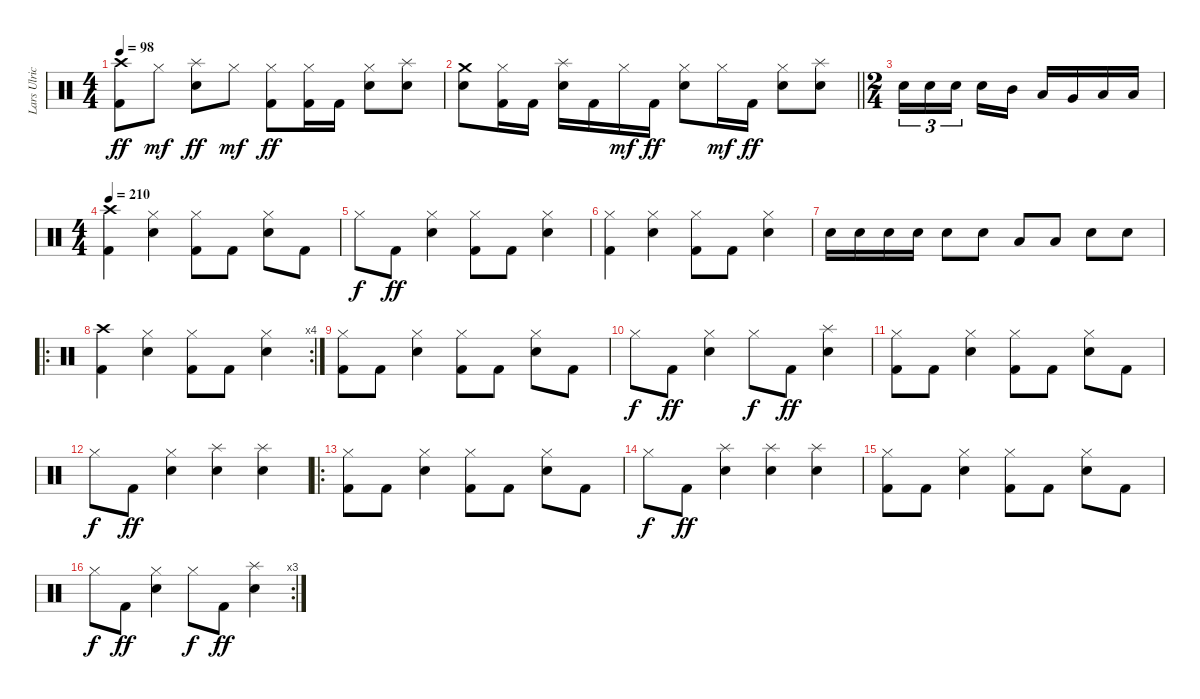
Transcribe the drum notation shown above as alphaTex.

\track ("Lars Ulrich" "Lars Ulric") {instrument percussion}
\staff {score}
\articulation defaults
\ts (4 4)
\tempo 98
\clef neutral
\ks c
("Crash high (hit)" "Kick (hit) 2").8{dy ff} "Hi-Hat (closed)".8{dy mf} ("Splash (hit)" "Snare (hit) 2").8{dy ff} "Hi-Hat (closed)".8{dy mf} ("Hi-Hat (closed)" "Kick (hit) 2").8{dy ff} ("Hi-Hat (closed)" "Kick (hit) 2").16 "Kick (hit) 2".16 ("Hi-Hat (closed)" "Snare (hit) 2").8 ("Splash (hit)" "Snare (hit) 2").8 |
\barLineRight lightlight
("Crash medium (hit)" "Snare (hit) 2").8 ("Hi-Hat (closed)" "Kick (hit) 2").16 "Kick (hit) 2".16 ("Splash (hit)" "Snare (hit) 2").16 "Kick (hit) 2".16 "Hi-Hat (closed)".16{dy mf} "Kick (hit) 2".16{dy ff} ("Hi-Hat (closed)" "Snare (hit) 2").8 "Hi-Hat (closed)".16{dy mf} "Kick (hit) 2".16{dy ff} ("Hi-Hat (closed)" "Snare (hit) 2").8 ("Splash (hit)" "Snare (hit) 2").8 |
\ts (2 4)
"Snare (hit) 2".16{tu (3 2)} "Snare (hit) 2".16{tu (3 2)} "Snare (hit) 2".16{tu (3 2) beam splitsecondary} "Snare (hit) 2".16 "Mid Tom (hit)".16 "Low Tom (hit)".16 "Very Low Tom (hit)".16 "Low Floor Tom (hit)".16 "Low Floor Tom (hit)".16 |
\ts (4 4)
\tempo 210
("Crash high (hit)" "Kick (hit) 2").4 ("Hi-Hat (closed)" "Snare (hit) 2").4 ("Hi-Hat (closed)" "Kick (hit) 2").8 "Kick (hit) 2".8 ("Hi-Hat (closed)" "Snare (hit) 2").8 "Kick (hit) 2".8 |
"Hi-Hat (closed)".8{dy f} "Kick (hit) 2".8{dy ff} ("Hi-Hat (closed)" "Snare (hit) 2").4 ("Hi-Hat (closed)" "Kick (hit) 2").8 "Kick (hit) 2".8 ("Hi-Hat (closed)" "Snare (hit) 2").4 |
("Hi-Hat (closed)" "Kick (hit) 2").4 ("Hi-Hat (closed)" "Snare (hit) 2").4 ("Hi-Hat (closed)" "Kick (hit) 2").8 "Kick (hit) 2".8 ("Hi-Hat (closed)" "Snare (hit) 2").4 |
"Snare (hit) 2".16 "Snare (hit) 2".16 "Snare (hit) 2".16 "Snare (hit) 2".16 "Snare (hit) 2".8 "Snare (hit) 2".8 "Low Tom (hit)".8 "Low Tom (hit)".8 "Snare (hit) 2".8 "Snare (hit) 2".8 |
\ro
\rc 4
("Crash high (hit)" "Kick (hit) 2").4 ("Hi-Hat (closed)" "Snare (hit) 2").4 ("Hi-Hat (closed)" "Kick (hit) 2").8 "Kick (hit) 2".8 ("Hi-Hat (closed)" "Snare (hit) 2").4 |
("Hi-Hat (closed)" "Kick (hit) 2").8 "Kick (hit) 2".8 ("Hi-Hat (closed)" "Snare (hit) 2").4 ("Hi-Hat (closed)" "Kick (hit) 2").8 "Kick (hit) 2".8 ("Hi-Hat (closed)" "Snare (hit) 2").8 "Kick (hit) 2".8 |
"Hi-Hat (closed)".8{dy f} "Kick (hit) 2".8{dy ff} ("Hi-Hat (closed)" "Snare (hit) 2").4 "Hi-Hat (closed)".8{dy f} "Kick (hit) 2".8{dy ff} ("Splash (hit)" "Snare (hit) 2").4 |
("Hi-Hat (closed)" "Kick (hit) 2").8 "Kick (hit) 2".8 ("Hi-Hat (closed)" "Snare (hit) 2").4 ("Hi-Hat (closed)" "Kick (hit) 2").8 "Kick (hit) 2".8 ("Hi-Hat (closed)" "Snare (hit) 2").8 "Kick (hit) 2".8 |
"Hi-Hat (closed)".8{dy f} "Kick (hit) 2".8{dy ff} ("Hi-Hat (closed)" "Snare (hit) 2").4 ("Splash (hit)" "Snare (hit) 2").4 ("Splash (hit)" "Snare (hit) 2").4 |
\ro
("Hi-Hat (closed)" "Kick (hit) 2").8 "Kick (hit) 2".8 ("Hi-Hat (closed)" "Snare (hit) 2").4 ("Hi-Hat (closed)" "Kick (hit) 2").8 "Kick (hit) 2".8 ("Hi-Hat (closed)" "Snare (hit) 2").8 "Kick (hit) 2".8 |
"Hi-Hat (closed)".8{dy f} "Kick (hit) 2".8{dy ff} ("Splash (hit)" "Snare (hit) 2").4 ("Splash (hit)" "Snare (hit) 2").4 ("Splash (hit)" "Snare (hit) 2").4 |
("Hi-Hat (closed)" "Kick (hit) 2").8 "Kick (hit) 2".8 ("Hi-Hat (closed)" "Snare (hit) 2").4 ("Hi-Hat (closed)" "Kick (hit) 2").8 "Kick (hit) 2".8 ("Hi-Hat (closed)" "Snare (hit) 2").8 "Kick (hit) 2".8 |
\rc 3 "Hi-Hat (closed)".8{dy f} "Kick (hit) 2".8{dy ff}
("Hi-Hat (closed)" "Snare (hit) 2").4 "Hi-Hat (closed)".8{dy f} "Kick (hit) 2".8{dy ff} ("Splash (hit)" "Snare (hit) 2").4
